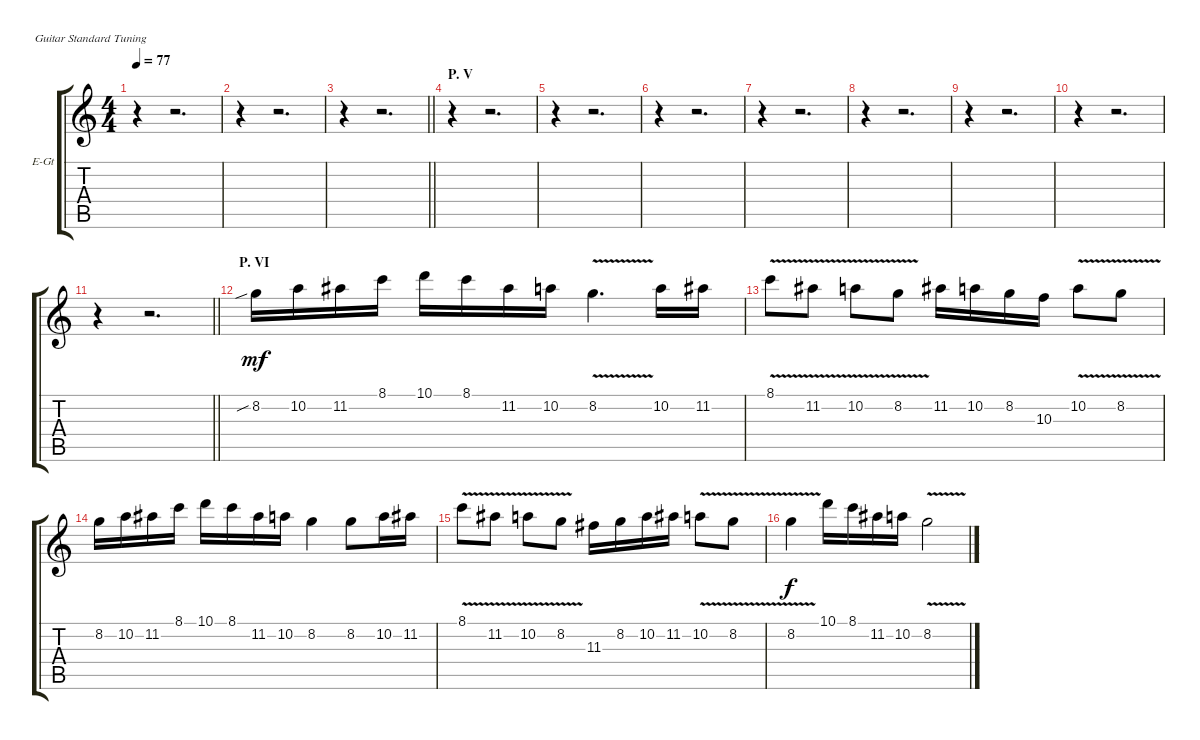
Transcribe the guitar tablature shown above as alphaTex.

\bracketExtendMode groupsimilarinstruments
\firstSystemTrackNameOrientation horizontal
\otherSystemsTrackNameOrientation horizontal
\track ("Lead Guitar (Clean)" "E-Gt") {instrument electricguitarclean}
\staff {score tabs}
\tuning (E4 B3 G3 D3 A2 E2)
\ts (4 4)
\tempo 77
\clef g2
\ks c
r.4{dy mf} r.2{d} |
r.4 r.2{d} |
\barLineRight lightlight
r.4 r.2{d} |
\section ("" "P. V")
r.4 r.2{d} |
r.4 r.2{d} |
r.4 r.2{d} |
r.4 r.2{d} |
r.4 r.2{d} |
r.4 r.2{d} |
r.4 r.2{d} |
\barLineRight lightlight
r.4 r.2{d} |
\section ("" "P. VI")
8.2{sib}.16 10.2.16 11.2.16 8.1.16 10.1.16 8.1.16 11.2.16 10.2.16 8.2{v}.4{d} 10.2.16 11.2.16 |
8.1{v}.8 11.2{v}.8 10.2{v}.8 8.2{v}.8 11.2.16 10.2.16 8.2.16 10.3.16 10.2{v}.8 8.2{v}.8 |
8.2.16 10.2.16 11.2.16 8.1.16 10.1.16 8.1.16 11.2.16 10.2.16 8.2.4 8.2.8 10.2.16 11.2.16 |
8.1{v}.8 11.2{v}.8 10.2{v}.8 8.2{v}.8 11.3.16 8.2.16 10.2.16 11.2.16 10.2{v}.8 8.2{v}.8 |
8.2{v}.4{dy f} 10.1.16 8.1.16 11.2.16 10.2.16 8.2{v}.2
